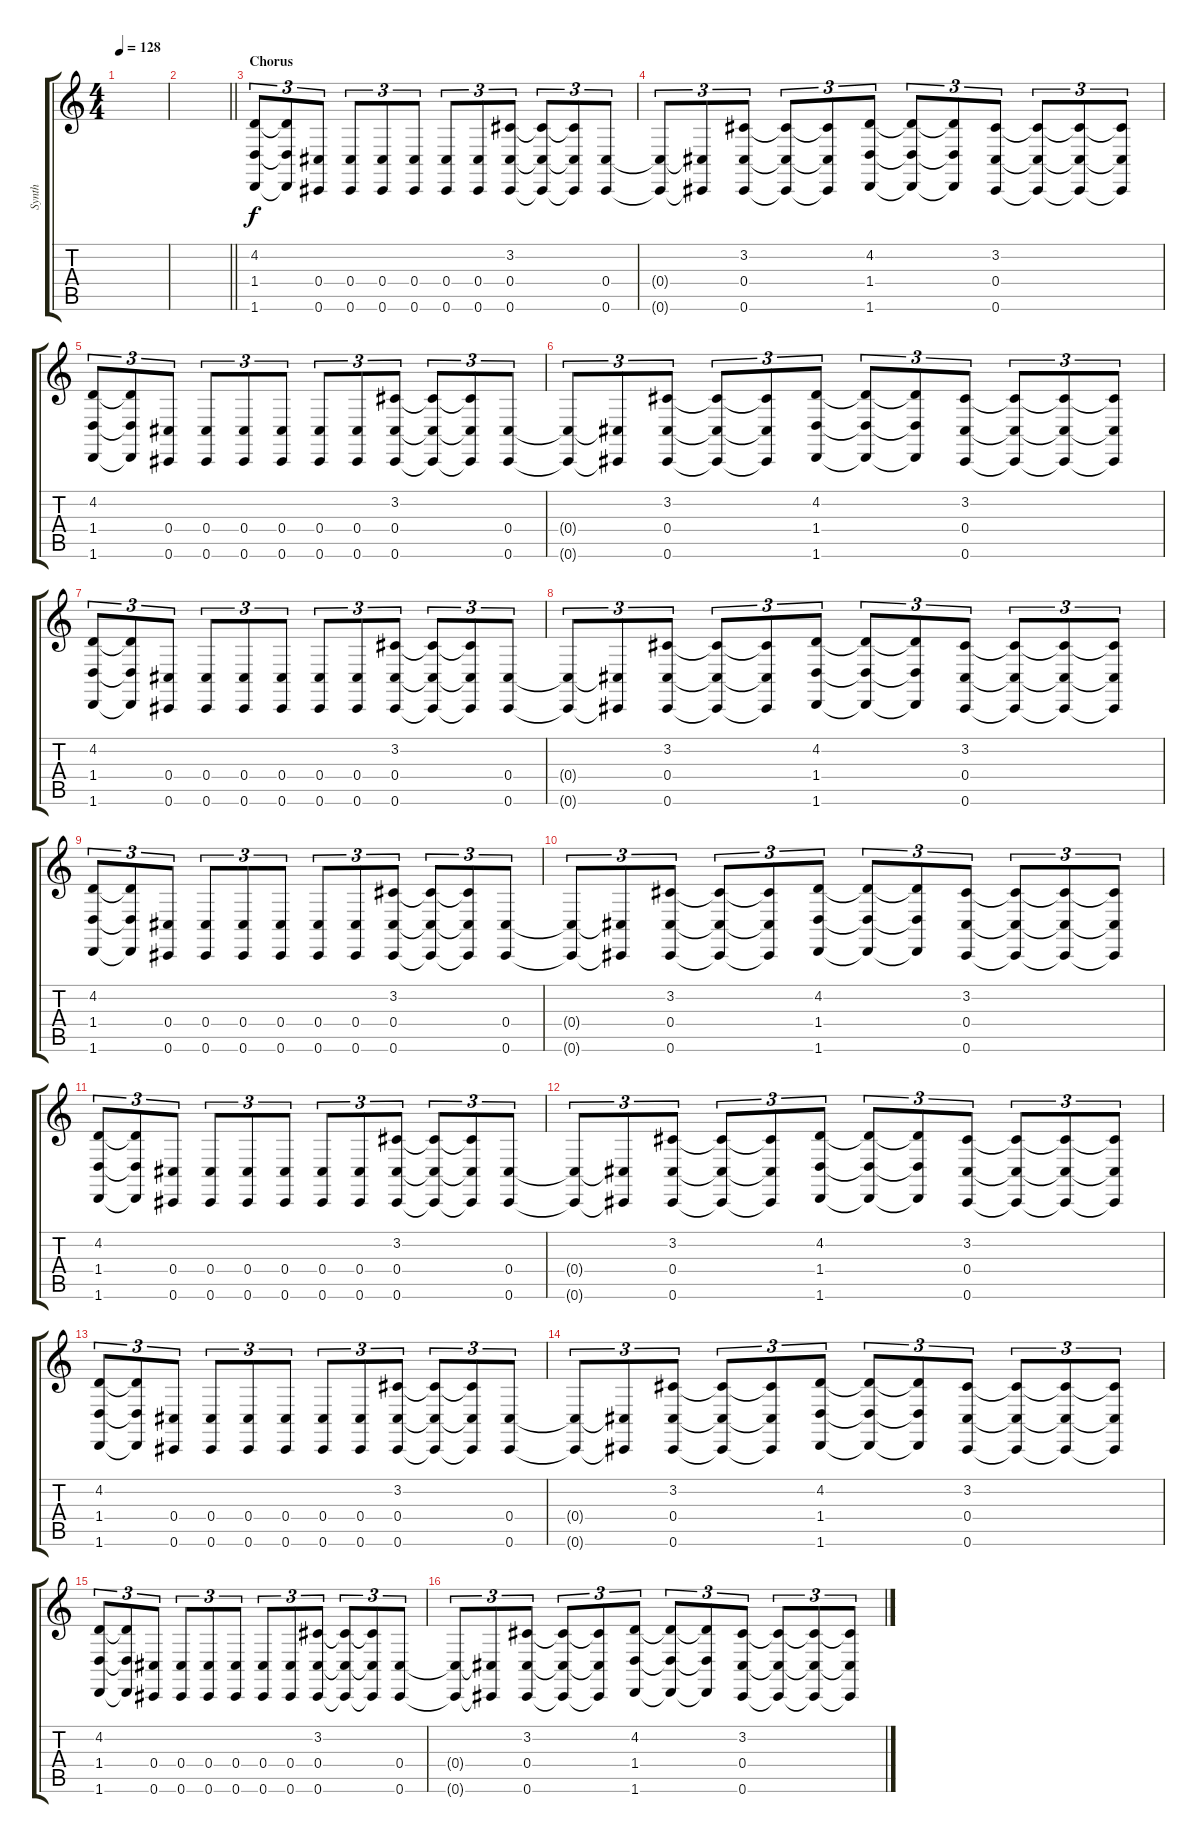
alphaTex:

\track ("Synth" "Synth") {instrument lead2sawtooth}
\staff {score tabs}
\tuning (Eb4 Bb3 Gb3 Db3 Ab2 Db2) {hide}
\ts (4 4)
\section ("" "")
\tempo 128
\clef g2
\ks c
|
\barLineRight lightlight
|
\section ("" "Chorus")
(4.2 1.4 1.6).8{tu (3 2)} (4.2{t} 1.4{t} 1.6{t}).8{tu (3 2)} (0.4 0.6).8{tu (3 2)} (0.4 0.6).8{tu (3 2)} (0.4 0.6).8{tu (3 2)} (0.4 0.6).8{tu (3 2)} (0.4 0.6).8{tu (3 2)} (0.4 0.6).8{tu (3 2)} (3.2 0.4 0.6).8{tu (3 2)} (3.2{t} 0.4{t} 0.6{t}).8{tu (3 2)} (3.2{t} 0.4{t} 0.6{t}).8{tu (3 2)} (0.4 0.6).8{tu (3 2)} |
(0.4{t} 0.6{t}).8{tu (3 2)} (0.4{t} 0.6{t}).8{tu (3 2)} (3.2 0.4 0.6).8{tu (3 2)} (3.2{t} 0.4{t} 0.6{t}).8{tu (3 2)} (3.2{t} 0.4{t} 0.6{t}).8{tu (3 2)} (4.2 1.4 1.6).8{tu (3 2)} (4.2{t} 1.4{t} 1.6{t}).8{tu (3 2)} (4.2{t} 1.4{t} 1.6{t}).8{tu (3 2)} (3.2 0.4 0.6).8{tu (3 2)} (3.2{t} 0.4{t} 0.6{t}).8{tu (3 2)} (3.2{t} 0.4{t} 0.6{t}).8{tu (3 2)} (3.2{t} 0.4{t} 0.6{t}).8{tu (3 2)} |
(4.2 1.4 1.6).8{tu (3 2)} (4.2{t} 1.4{t} 1.6{t}).8{tu (3 2)} (0.4 0.6).8{tu (3 2)} (0.4 0.6).8{tu (3 2)} (0.4 0.6).8{tu (3 2)} (0.4 0.6).8{tu (3 2)} (0.4 0.6).8{tu (3 2)} (0.4 0.6).8{tu (3 2)} (3.2 0.4 0.6).8{tu (3 2)} (3.2{t} 0.4{t} 0.6{t}).8{tu (3 2)} (3.2{t} 0.4{t} 0.6{t}).8{tu (3 2)} (0.4 0.6).8{tu (3 2)} |
(0.4{t} 0.6{t}).8{tu (3 2)} (0.4{t} 0.6{t}).8{tu (3 2)} (3.2 0.4 0.6).8{tu (3 2)} (3.2{t} 0.4{t} 0.6{t}).8{tu (3 2)} (3.2{t} 0.4{t} 0.6{t}).8{tu (3 2)} (4.2 1.4 1.6).8{tu (3 2)} (4.2{t} 1.4{t} 1.6{t}).8{tu (3 2)} (4.2{t} 1.4{t} 1.6{t}).8{tu (3 2)} (3.2 0.4 0.6).8{tu (3 2)} (3.2{t} 0.4{t} 0.6{t}).8{tu (3 2)} (3.2{t} 0.4{t} 0.6{t}).8{tu (3 2)} (3.2{t} 0.4{t} 0.6{t}).8{tu (3 2)} |
(4.2 1.4 1.6).8{tu (3 2)} (4.2{t} 1.4{t} 1.6{t}).8{tu (3 2)} (0.4 0.6).8{tu (3 2)} (0.4 0.6).8{tu (3 2)} (0.4 0.6).8{tu (3 2)} (0.4 0.6).8{tu (3 2)} (0.4 0.6).8{tu (3 2)} (0.4 0.6).8{tu (3 2)} (3.2 0.4 0.6).8{tu (3 2)} (3.2{t} 0.4{t} 0.6{t}).8{tu (3 2)} (3.2{t} 0.4{t} 0.6{t}).8{tu (3 2)} (0.4 0.6).8{tu (3 2)} |
(0.4{t} 0.6{t}).8{tu (3 2)} (0.4{t} 0.6{t}).8{tu (3 2)} (3.2 0.4 0.6).8{tu (3 2)} (3.2{t} 0.4{t} 0.6{t}).8{tu (3 2)} (3.2{t} 0.4{t} 0.6{t}).8{tu (3 2)} (4.2 1.4 1.6).8{tu (3 2)} (4.2{t} 1.4{t} 1.6{t}).8{tu (3 2)} (4.2{t} 1.4{t} 1.6{t}).8{tu (3 2)} (3.2 0.4 0.6).8{tu (3 2)} (3.2{t} 0.4{t} 0.6{t}).8{tu (3 2)} (3.2{t} 0.4{t} 0.6{t}).8{tu (3 2)} (3.2{t} 0.4{t} 0.6{t}).8{tu (3 2)} |
(4.2 1.4 1.6).8{tu (3 2)} (4.2{t} 1.4{t} 1.6{t}).8{tu (3 2)} (0.4 0.6).8{tu (3 2)} (0.4 0.6).8{tu (3 2)} (0.4 0.6).8{tu (3 2)} (0.4 0.6).8{tu (3 2)} (0.4 0.6).8{tu (3 2)} (0.4 0.6).8{tu (3 2)} (3.2 0.4 0.6).8{tu (3 2)} (3.2{t} 0.4{t} 0.6{t}).8{tu (3 2)} (3.2{t} 0.4{t} 0.6{t}).8{tu (3 2)} (0.4 0.6).8{tu (3 2)} |
(0.4{t} 0.6{t}).8{tu (3 2)} (0.4{t} 0.6{t}).8{tu (3 2)} (3.2 0.4 0.6).8{tu (3 2)} (3.2{t} 0.4{t} 0.6{t}).8{tu (3 2)} (3.2{t} 0.4{t} 0.6{t}).8{tu (3 2)} (4.2 1.4 1.6).8{tu (3 2)} (4.2{t} 1.4{t} 1.6{t}).8{tu (3 2)} (4.2{t} 1.4{t} 1.6{t}).8{tu (3 2)} (3.2 0.4 0.6).8{tu (3 2)} (3.2{t} 0.4{t} 0.6{t}).8{tu (3 2)} (3.2{t} 0.4{t} 0.6{t}).8{tu (3 2)} (3.2{t} 0.4{t} 0.6{t}).8{tu (3 2)} |
(4.2 1.4 1.6).8{tu (3 2)} (4.2{t} 1.4{t} 1.6{t}).8{tu (3 2)} (0.4 0.6).8{tu (3 2)} (0.4 0.6).8{tu (3 2)} (0.4 0.6).8{tu (3 2)} (0.4 0.6).8{tu (3 2)} (0.4 0.6).8{tu (3 2)} (0.4 0.6).8{tu (3 2)} (3.2 0.4 0.6).8{tu (3 2)} (3.2{t} 0.4{t} 0.6{t}).8{tu (3 2)} (3.2{t} 0.4{t} 0.6{t}).8{tu (3 2)} (0.4 0.6).8{tu (3 2)} |
(0.4{t} 0.6{t}).8{tu (3 2)} (0.4{t} 0.6{t}).8{tu (3 2)} (3.2 0.4 0.6).8{tu (3 2)} (3.2{t} 0.4{t} 0.6{t}).8{tu (3 2)} (3.2{t} 0.4{t} 0.6{t}).8{tu (3 2)} (4.2 1.4 1.6).8{tu (3 2)} (4.2{t} 1.4{t} 1.6{t}).8{tu (3 2)} (4.2{t} 1.4{t} 1.6{t}).8{tu (3 2)} (3.2 0.4 0.6).8{tu (3 2)} (3.2{t} 0.4{t} 0.6{t}).8{tu (3 2)} (3.2{t} 0.4{t} 0.6{t}).8{tu (3 2)} (3.2{t} 0.4{t} 0.6{t}).8{tu (3 2)} |
(4.2 1.4 1.6).8{tu (3 2)} (4.2{t} 1.4{t} 1.6{t}).8{tu (3 2)} (0.4 0.6).8{tu (3 2)} (0.4 0.6).8{tu (3 2)} (0.4 0.6).8{tu (3 2)} (0.4 0.6).8{tu (3 2)} (0.4 0.6).8{tu (3 2)} (0.4 0.6).8{tu (3 2)} (3.2 0.4 0.6).8{tu (3 2)} (3.2{t} 0.4{t} 0.6{t}).8{tu (3 2)} (3.2{t} 0.4{t} 0.6{t}).8{tu (3 2)} (0.4 0.6).8{tu (3 2)} |
(0.4{t} 0.6{t}).8{tu (3 2)} (0.4{t} 0.6{t}).8{tu (3 2)} (3.2 0.4 0.6).8{tu (3 2)} (3.2{t} 0.4{t} 0.6{t}).8{tu (3 2)} (3.2{t} 0.4{t} 0.6{t}).8{tu (3 2)} (4.2 1.4 1.6).8{tu (3 2)} (4.2{t} 1.4{t} 1.6{t}).8{tu (3 2)} (4.2{t} 1.4{t} 1.6{t}).8{tu (3 2)} (3.2 0.4 0.6).8{tu (3 2)} (3.2{t} 0.4{t} 0.6{t}).8{tu (3 2)} (3.2{t} 0.4{t} 0.6{t}).8{tu (3 2)} (3.2{t} 0.4{t} 0.6{t}).8{tu (3 2)} |
(4.2 1.4 1.6).8{tu (3 2)} (4.2{t} 1.4{t} 1.6{t}).8{tu (3 2)} (0.4 0.6).8{tu (3 2)} (0.4 0.6).8{tu (3 2)} (0.4 0.6).8{tu (3 2)} (0.4 0.6).8{tu (3 2)} (0.4 0.6).8{tu (3 2)} (0.4 0.6).8{tu (3 2)} (3.2 0.4 0.6).8{tu (3 2)} (3.2{t} 0.4{t} 0.6{t}).8{tu (3 2)} (3.2{t} 0.4{t} 0.6{t}).8{tu (3 2)} (0.4 0.6).8{tu (3 2)} |
(0.4{t} 0.6{t}).8{tu (3 2)} (0.4{t} 0.6{t}).8{tu (3 2)} (3.2 0.4 0.6).8{tu (3 2)} (3.2{t} 0.4{t} 0.6{t}).8{tu (3 2)} (3.2{t} 0.4{t} 0.6{t}).8{tu (3 2)} (4.2 1.4 1.6).8{tu (3 2)} (4.2{t} 1.4{t} 1.6{t}).8{tu (3 2)} (4.2{t} 1.4{t} 1.6{t}).8{tu (3 2)} (3.2 0.4 0.6).8{tu (3 2)} (3.2{t} 0.4{t} 0.6{t}).8{tu (3 2)} (3.2{t} 0.4{t} 0.6{t}).8{tu (3 2)} (3.2{t} 0.4{t} 0.6{t}).8{tu (3 2)}
